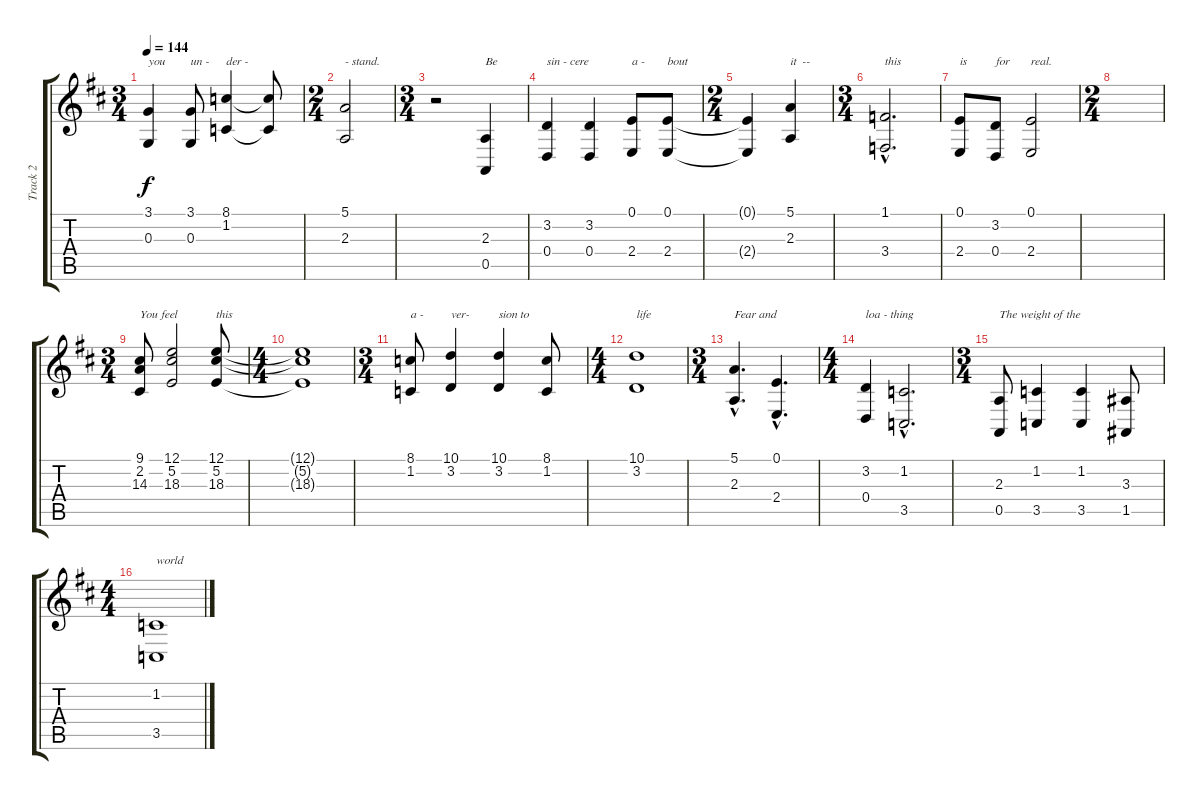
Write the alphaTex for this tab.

\track ("Track 2" "Track 2") {instrument choiraahs}
\staff {score tabs}
\tuning (E4 B3 G3 D3 A2 E2) {hide}
\ts (3 4)
\tempo 144
\clef g2
\ks d
(3.1 0.3).4{txt "you" dy f} (3.1 0.3).8{txt "un -"} (8.1 1.2).4{txt "der - "} (8.1{t} 1.2{t}).8 |
\ts (2 4)
(5.1 2.3).2{txt "- stand."} |
\ts (3 4)
r.2 (2.3 0.5).4{txt "Be"} |
(3.2 0.4).4{txt "sin - cere"} (3.2 0.4).4 (0.1 2.4).8{txt "a -"} (0.1 2.4).8{txt "bout"} |
\ts (2 4)
(0.1{t} 2.4{t}).4 (5.1 2.3).4{txt "it  --"} |
\ts (3 4)
(1.1{hac} 3.4{hac}).2{d txt "this"} |
(0.1 2.4).8{txt "is"} (3.2 0.4).8{txt "for"} (0.1 2.4).2{txt "real."} |
\ts (2 4)
|
\ts (3 4)
(9.1 2.2 14.3).8{txt "You feel"} (12.1 5.2 18.3).2 (12.1 5.2 18.3).8{txt "this"} |
\ts (4 4)
(12.1{t} 5.2{t} 18.3{t}).1 |
\ts (3 4)
(8.1 1.2).8{txt "a -"} (10.1 3.2).4{txt "ver-"} (10.1 3.2).4{txt "sion to"} (8.1 1.2).8 |
\ts (4 4)
(10.1 3.2).1{txt "life"} |
\ts (3 4)
(5.1{hac} 2.3{hac}).4{d txt "Fear and"} (0.1{hac} 2.4{hac}).4{d} |
\ts (4 4)
(3.2 0.4).4{txt "loa - thing"} (1.2{hac} 3.5{hac}).2{d} |
\ts (3 4)
(2.3 0.5).8{txt "The weight of the"} (1.2 3.5).4 (1.2 3.5).4 (3.3 1.5).8 |
\ts (4 4)
(1.2 3.5).1{txt "world"}
